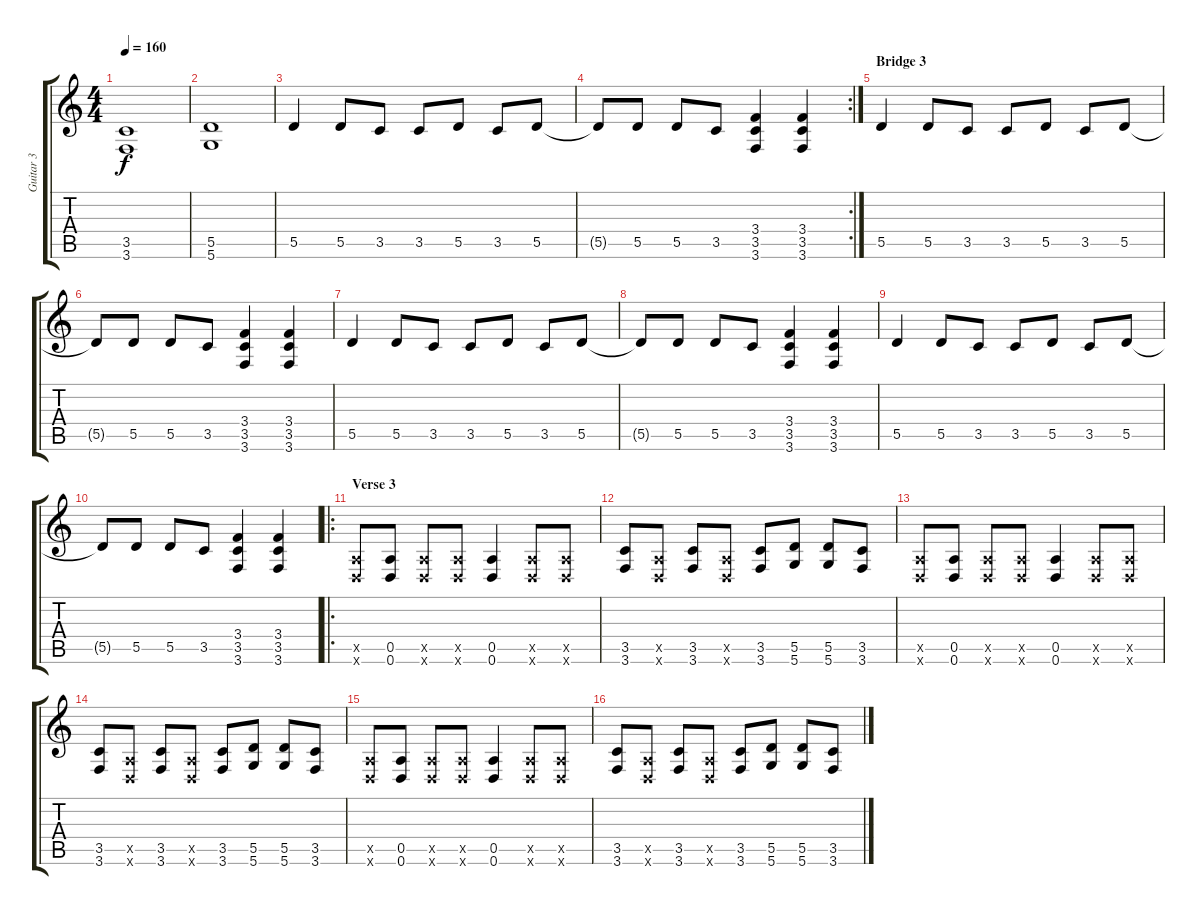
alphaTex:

\track ("Guitar 3" "Guitar 3") {instrument overdrivenguitar}
\staff {score tabs}
\tuning (E4 B3 G3 D3 A2 D2) {hide}
\ts (4 4)
\tempo 160
\clef g2
\ks c
(3.5 3.6).1{dy f} |
(5.5 5.6).1 |
5.5.4 5.5.8 3.5.8 3.5.8 5.5.8 3.5.8 5.5.8 |
\rc 2
5.5{t}.8 5.5.8 5.5.8 3.5.8 (3.4 3.5 3.6).4 (3.4 3.5 3.6).4 |
\section ("" "Bridge 3")
5.5.4 5.5.8 3.5.8 3.5.8 5.5.8 3.5.8 5.5.8 |
5.5{t}.8 5.5.8 5.5.8 3.5.8 (3.4 3.5 3.6).4 (3.4 3.5 3.6).4 |
5.5.4 5.5.8 3.5.8 3.5.8 5.5.8 3.5.8 5.5.8 |
5.5{t}.8 5.5.8 5.5.8 3.5.8 (3.4 3.5 3.6).4 (3.4 3.5 3.6).4 |
5.5.4 5.5.8 3.5.8 3.5.8 5.5.8 3.5.8 5.5.8 |
5.5{t}.8 5.5.8 5.5.8 3.5.8 (3.4 3.5 3.6).4 (3.4 3.5 3.6).4 |
\ro
\section ("" "Verse 3")
(0.5{x} 0.6{x}).8 (0.5 0.6).8 (0.5{x} 0.6{x}).8 (0.5{x} 0.6{x}).8 (0.5 0.6).4 (0.5{x} 0.6{x}).8 (0.5{x} 0.6{x}).8 |
(3.5 3.6).8 (0.5{x} 0.6{x}).8 (3.5 3.6).8 (0.5{x} 0.6{x}).8 (3.5 3.6).8 (5.5 5.6).8 (5.5 5.6).8 (3.5 3.6).8 |
(0.5{x} 0.6{x}).8 (0.5 0.6).8 (0.5{x} 0.6{x}).8 (0.5{x} 0.6{x}).8 (0.5 0.6).4 (0.5{x} 0.6{x}).8 (0.5{x} 0.6{x}).8 |
(3.5 3.6).8 (0.5{x} 0.6{x}).8 (3.5 3.6).8 (0.5{x} 0.6{x}).8 (3.5 3.6).8 (5.5 5.6).8 (5.5 5.6).8 (3.5 3.6).8 |
(0.5{x} 0.6{x}).8 (0.5 0.6).8 (0.5{x} 0.6{x}).8 (0.5{x} 0.6{x}).8 (0.5 0.6).4 (0.5{x} 0.6{x}).8 (0.5{x} 0.6{x}).8 |
(3.5 3.6).8 (0.5{x} 0.6{x}).8 (3.5 3.6).8 (0.5{x} 0.6{x}).8 (3.5 3.6).8 (5.5 5.6).8 (5.5 5.6).8 (3.5 3.6).8
